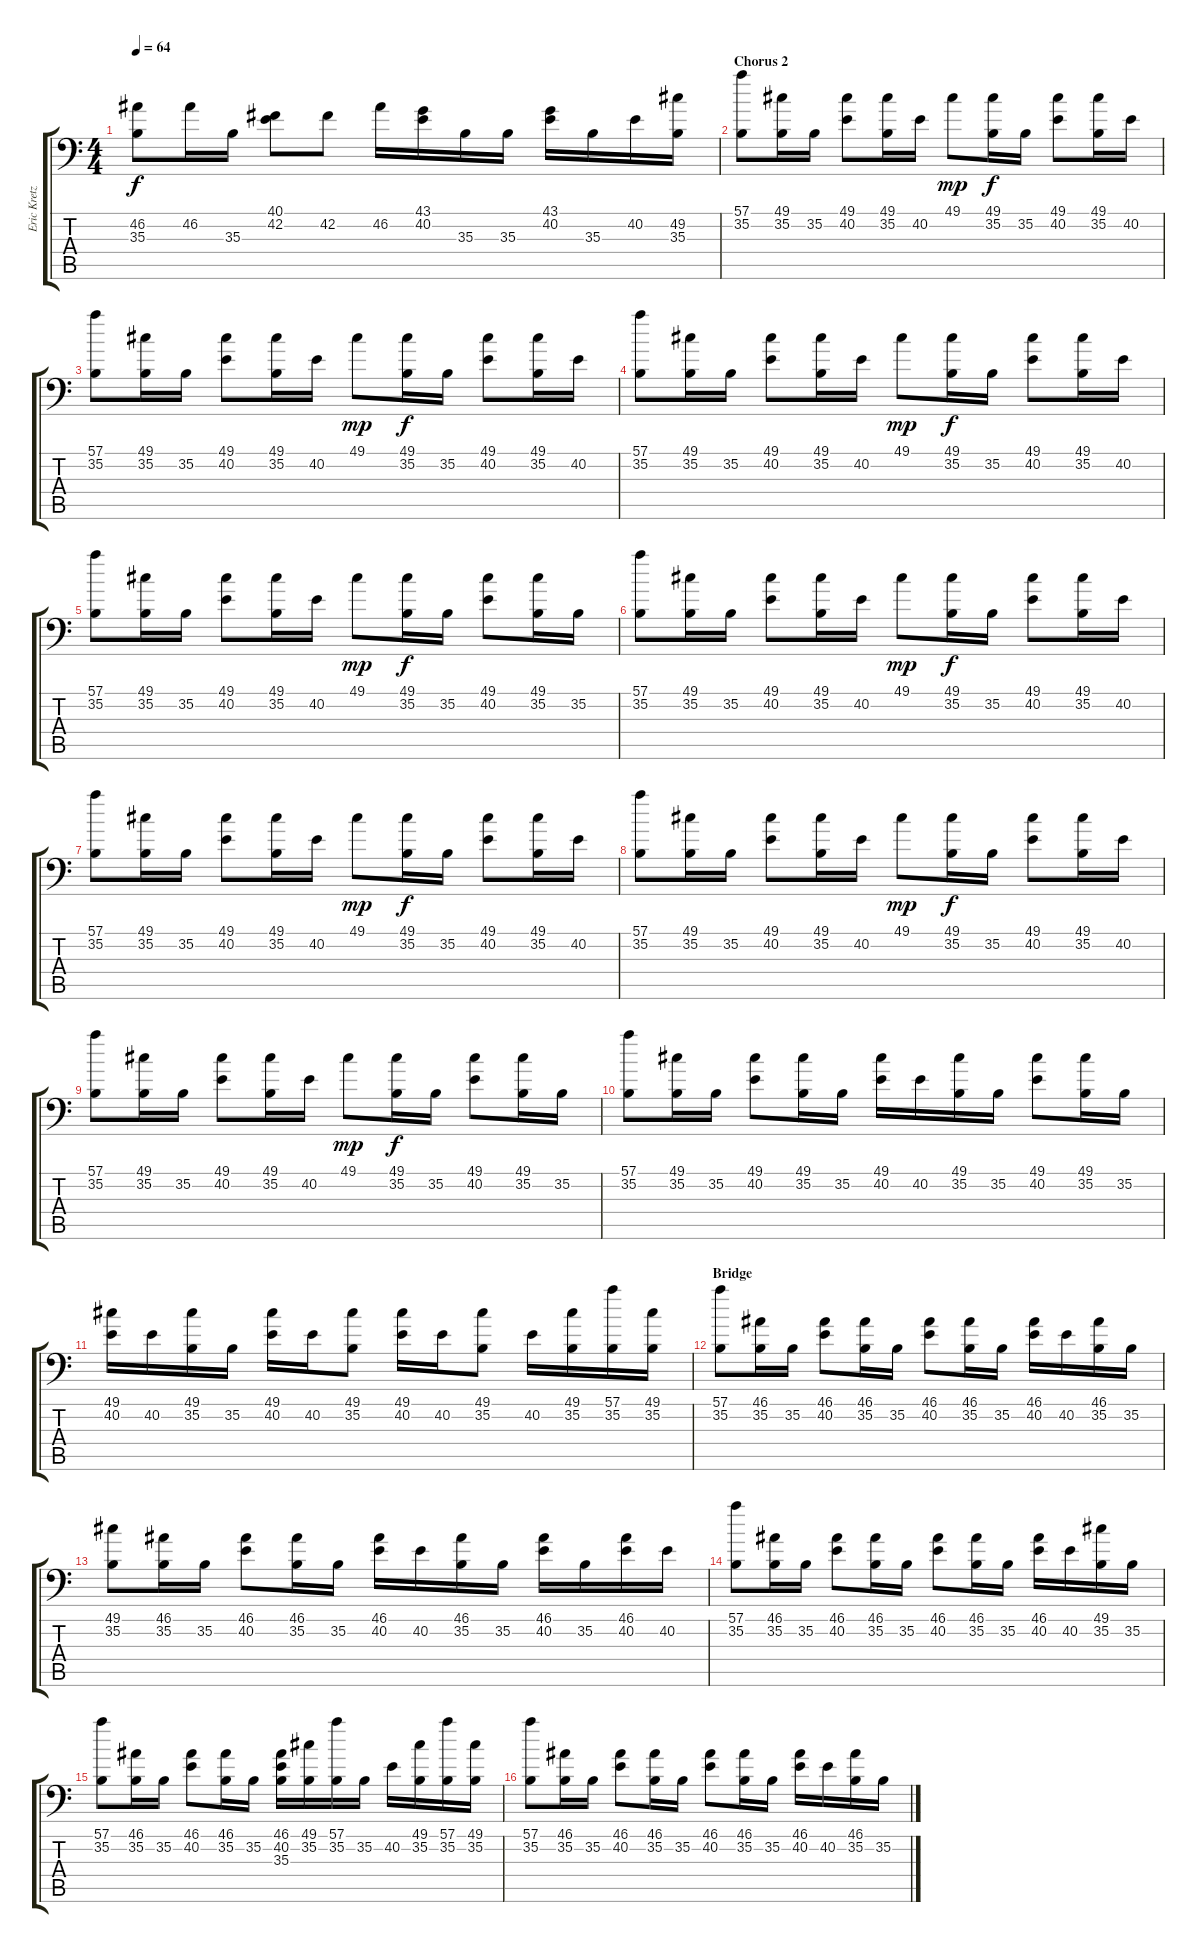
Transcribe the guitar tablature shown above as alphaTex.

\track ("Eric Kretz - Drums" "Eric Kretz") {instrument acousticgrandpiano}
\staff {score tabs}
\tuning (C-1 C-1 C-1 C-1 C-1 C-1) {hide}
\ts (4 4)
\tempo 64
\clef f4
\ks c
(46.2 35.3).8{dy f} 46.2.16 35.3.16 (40.1 42.2).8 42.2.8 46.2.16 (43.1 40.2).16 35.3.16 35.3.16 (43.1 40.2).16 35.3.16 40.2.16 (49.2 35.3).16 |
\section ("" "Chorus 2")
(57.1 35.2).8 (49.1 35.2).16 35.2.16 (49.1 40.2).8 (49.1 35.2).16 40.2.16 49.1.8{dy mp} (49.1 35.2).16{dy f} 35.2.16 (49.1 40.2).8 (49.1 35.2).16 40.2.16 |
(57.1 35.2).8 (49.1 35.2).16 35.2.16 (49.1 40.2).8 (49.1 35.2).16 40.2.16 49.1.8{dy mp} (49.1 35.2).16{dy f} 35.2.16 (49.1 40.2).8 (49.1 35.2).16 40.2.16 |
(57.1 35.2).8 (49.1 35.2).16 35.2.16 (49.1 40.2).8 (49.1 35.2).16 40.2.16 49.1.8{dy mp} (49.1 35.2).16{dy f} 35.2.16 (49.1 40.2).8 (49.1 35.2).16 40.2.16 |
(57.1 35.2).8 (49.1 35.2).16 35.2.16 (49.1 40.2).8 (49.1 35.2).16 40.2.16 49.1.8{dy mp} (49.1 35.2).16{dy f} 35.2.16 (49.1 40.2).8 (49.1 35.2).16 35.2.16 |
(57.1 35.2).8 (49.1 35.2).16 35.2.16 (49.1 40.2).8 (49.1 35.2).16 40.2.16 49.1.8{dy mp} (49.1 35.2).16{dy f} 35.2.16 (49.1 40.2).8 (49.1 35.2).16 40.2.16 |
(57.1 35.2).8 (49.1 35.2).16 35.2.16 (49.1 40.2).8 (49.1 35.2).16 40.2.16 49.1.8{dy mp} (49.1 35.2).16{dy f} 35.2.16 (49.1 40.2).8 (49.1 35.2).16 40.2.16 |
(57.1 35.2).8 (49.1 35.2).16 35.2.16 (49.1 40.2).8 (49.1 35.2).16 40.2.16 49.1.8{dy mp} (49.1 35.2).16{dy f} 35.2.16 (49.1 40.2).8 (49.1 35.2).16 40.2.16 |
(57.1 35.2).8 (49.1 35.2).16 35.2.16 (49.1 40.2).8 (49.1 35.2).16 40.2.16 49.1.8{dy mp} (49.1 35.2).16{dy f} 35.2.16 (49.1 40.2).8 (49.1 35.2).16 35.2.16 |
(57.1 35.2).8 (49.1 35.2).16 35.2.16 (49.1 40.2).8 (49.1 35.2).16 35.2.16 (49.1 40.2).16 40.2.16 (49.1 35.2).16 35.2.16 (49.1 40.2).8 (49.1 35.2).16 35.2.16 |
(49.1 40.2).16 40.2.16 (49.1 35.2).16 35.2.16 (49.1 40.2).16 40.2.16 (49.1 35.2).8 (49.1 40.2).16 40.2.16 (49.1 35.2).8 40.2.16 (49.1 35.2).16 (57.1 35.2).16 (49.1 35.2).16 |
\section ("" "Bridge")
(57.1 35.2).8 (46.1 35.2).16 35.2.16 (46.1 40.2).8 (46.1 35.2).16 35.2.16 (46.1 40.2).8 (46.1 35.2).16 35.2.16 (46.1 40.2).16 40.2.16 (46.1 35.2).16 35.2.16 |
(49.1 35.2).8 (46.1 35.2).16 35.2.16 (46.1 40.2).8 (46.1 35.2).16 35.2.16 (46.1 40.2).16 40.2.16 (46.1 35.2).16 35.2.16 (46.1 40.2).16 35.2.16 (46.1 40.2).16 40.2.16 |
(57.1 35.2).8 (46.1 35.2).16 35.2.16 (46.1 40.2).8 (46.1 35.2).16 35.2.16 (46.1 40.2).8 (46.1 35.2).16 35.2.16 (46.1 40.2).16 40.2.16 (49.1 35.2).16 35.2.16 |
(57.1 35.2).8 (46.1 35.2).16 35.2.16 (46.1 40.2).8 (46.1 35.2).16 35.2.16 (46.1 40.2 35.3).16 (49.1 35.2).16 (57.1 35.2).16 35.2.16 40.2.16 (49.1 35.2).16 (57.1 35.2).16 (49.1 35.2).16 |
(57.1 35.2).8 (46.1 35.2).16 35.2.16 (46.1 40.2).8 (46.1 35.2).16 35.2.16 (46.1 40.2).8 (46.1 35.2).16 35.2.16 (46.1 40.2).16 40.2.16 (46.1 35.2).16 35.2.16
